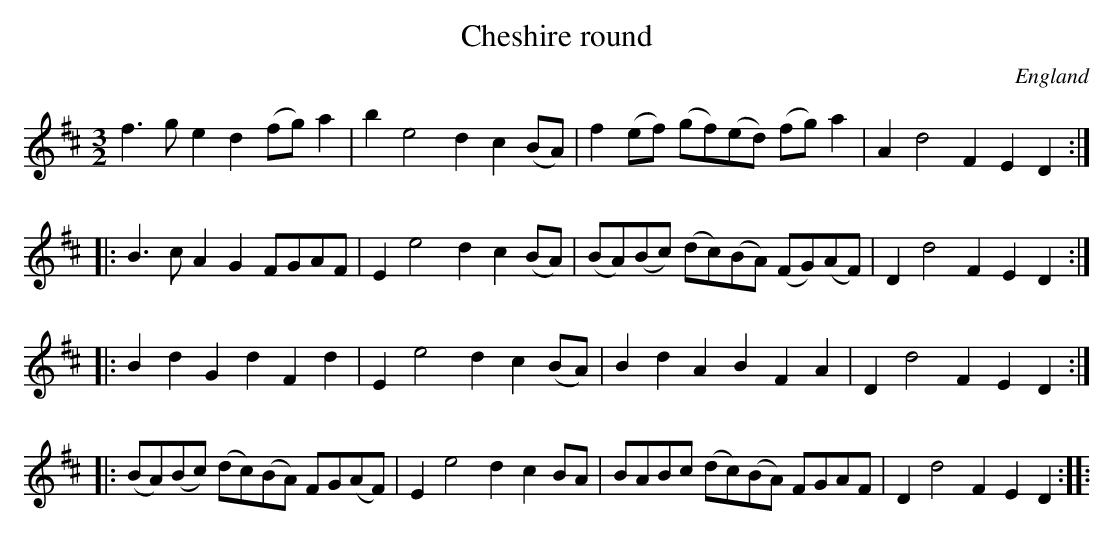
X:1
T:Cheshire round
L:1/8
M:3/2
O:England
K:D major
f3g     e2d2    (fg)a2 | b2e4 d2 c2(BA) |\
f2(ef) (gf)(ed) (fg)a2 | A2d4 F2 E2D2 ::
B3c       A2G2     FGAF    | E2e4 d2 c2(BA) |\
(BA)(Bc) (dc)(BA) (FG)(AF) | D2d4 F2 E2D2 ::
B2d2 G2d2 F2d2 | E2e4 d2 c2(BA) | \
B2d2 A2B2 F2A2 | D2d4 F2 E2D2  ::
(BA)(Bc) (dc)(BA) FG(AF) | E2e4 d2 c2BA |\
BABc     (dc)(BA) FGAF   | D2d4 F2 E2D2 ::
